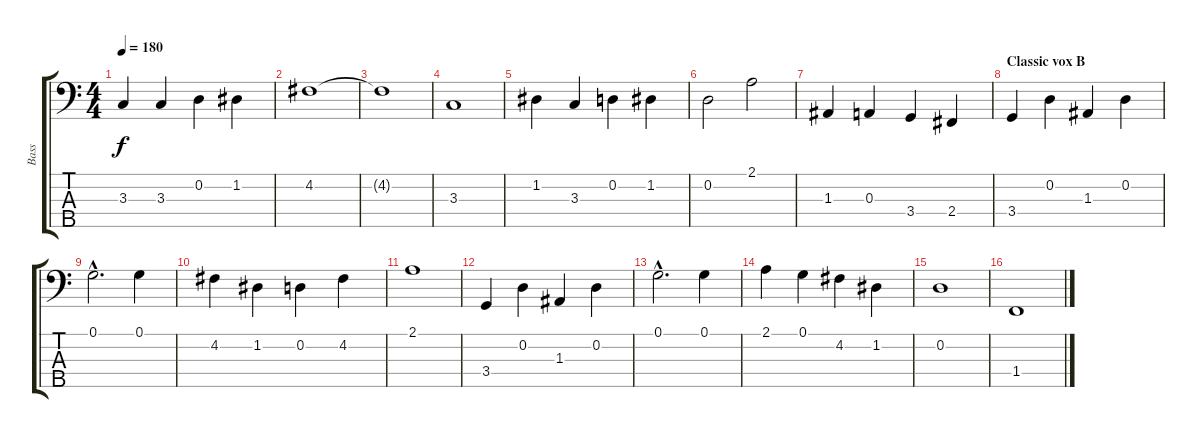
\track ("Bass" "Bass") {instrument electricbassfinger}
\staff {score tabs}
\tuning (G2 D2 A1 E1 B0) {hide}
\ts (4 4)
\tempo 180
\clef f4
\ks c
3.3.4{dy f} 3.3.4 0.2.4 1.2.4 |
4.2.1 |
4.2{t}.1 |
3.3.1 |
1.2.4 3.3.4 0.2.4 1.2.4 |
0.2.2 2.1.2 |
1.3.4 0.3.4 3.4.4 2.4.4 |
\section ("" "Classic vox B")
3.4.4 0.2.4 1.3.4 0.2.4 |
0.1{hac}.2{d} 0.1.4 |
4.2.4 1.2.4 0.2.4 4.2.4 |
2.1.1 |
3.4.4 0.2.4 1.3.4 0.2.4 |
0.1{hac}.2{d} 0.1.4 |
2.1.4 0.1.4 4.2.4 1.2.4 |
0.2.1 |
1.4.1
